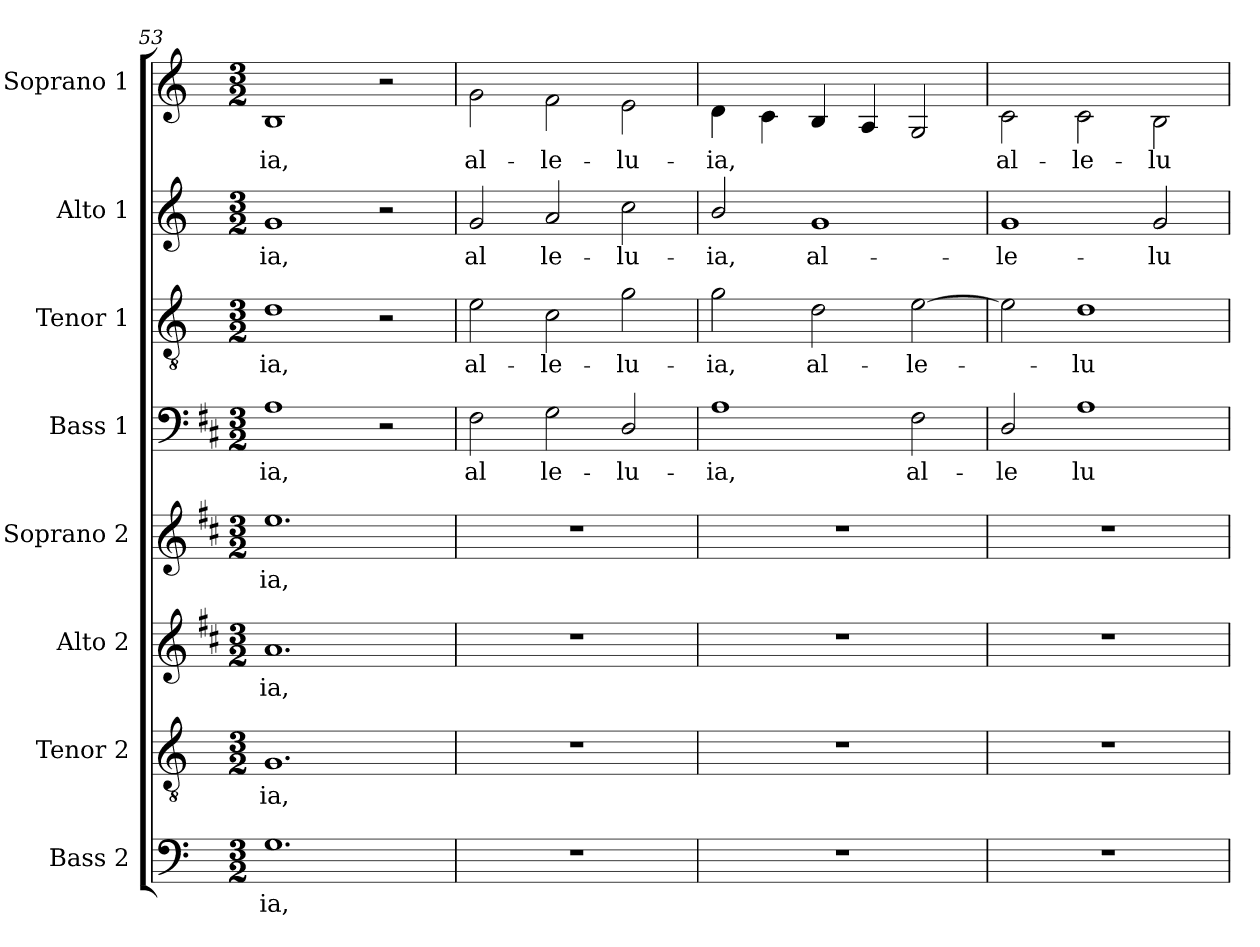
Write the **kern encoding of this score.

**kern	**text	**kern	**text	**kern	**text	**kern	**text	**kern	**text	**kern	**text	**kern	**text	**kern	**text
*part8	*part8	*part7	*part7	*part6	*part6	*part5	*part5	*part4	*part4	*part3	*part3	*part2	*part2	*part1	*part1
*staff8	*staff8	*staff7	*staff7	*staff6	*staff6	*staff5	*staff5	*staff4	*staff4	*staff3	*staff3	*staff2	*staff2	*staff1	*staff1
*I"Bass 2	*	*I"Tenor 2	*	*I"Alto 2	*	*I"Soprano 2	*	*I"Bass 1	*	*I"Tenor 1	*	*I"Alto 1	*	*I"Soprano 1	*
*I'B 2	*	*I'T 2	*	*I'A 2	*	*I'S 2	*	*I'B 1	*	*I'T 1	*	*I'A 1	*	*I'S 1	*
*clefF4	*	*clefGv2	*	*clefG2	*	*clefG2	*	*clefF4	*	*clefGv2	*	*clefG2	*	*clefG2	*
*	*	*	*	*ITrd1c2	*	*ITrd1c2	*	*ITrd1c2	*	*	*	*	*	*ITrd-7c-12	*
*k[]	*	*k[]	*	*k[]	*	*k[]	*	*k[]	*	*k[]	*	*k[]	*	*k[]	*
*C:	*	*C:	*	*C:	*	*C:	*	*C:	*	*C:	*	*C:	*	*C:	*
*M3/2	*	*M3/2	*	*M3/2	*	*M3/2	*	*M3/2	*	*M3/2	*	*M3/2	*	*M3/2	*
=53	=53	=53	=53	=53	=53	=53	=53	=53	=53	=53	=53	=53	=53	=53	=53
1.G	-ia,	1.G	-ia,	1.g	-ia,	1.dd	-ia,	1G	-ia,	1d	ia,	1g	-ia,	1b	-ia,
.	.	.	.	.	.	.	.	2r	.	2r	.	2r	.	2r	.
=54	=54	=54	=54	=54	=54	=54	=54	=54	=54	=54	=54	=54	=54	=54	=54
1.r	.	1.r	.	1.r	.	1.r	.	2E\	al	2e\	al-	2g/	al	2gg\	al-
.	.	.	.	.	.	.	.	2F\	le-	2c\	-le-	2a/	le-	2ff\	-le-
.	.	.	.	.	.	.	.	2C/	-lu-	2g\	-lu-	2cc\	-lu-	2ee\	-lu-
=55	=55	=55	=55	=55	=55	=55	=55	=55	=55	=55	=55	=55	=55	=55	=55
1.r	.	1.r	.	1.r	.	1.r	.	1G	-ia,	2g\	-ia,	2b/	-ia,	4dd\	-ia,
.	.	.	.	.	.	.	.	.	.	.	.	.	.	4cc\	.
.	.	.	.	.	.	.	.	.	.	2d\	al-	1g	al-	4b/	.
.	.	.	.	.	.	.	.	.	.	.	.	.	.	4a/	.
.	.	.	.	.	.	.	.	2E\	al-	[>2e\	-le-	.	.	2g/	.
!!LO:PB:g=z
=56	=56	=56	=56	=56	=56	=56	=56	=56	=56	=56	=56	=56	=56	=56	=56
1.r	.	1.r	.	1.r	.	1.r	.	2C/	-le	2e\]	.	1g	-le-	2cc\	al-
.	.	.	.	.	.	.	.	1G	lu-	1d	-lu-	.	.	2cc\	-le-
.	.	.	.	.	.	.	.	.	.	.	.	2g/	-lu-	2b\	-lu-
=	=	=	=	=	=	=	=	=	=	=	=	=	=	=	=
*-	*-	*-	*-	*-	*-	*-	*-	*-	*-	*-	*-	*-	*-	*-	*-
